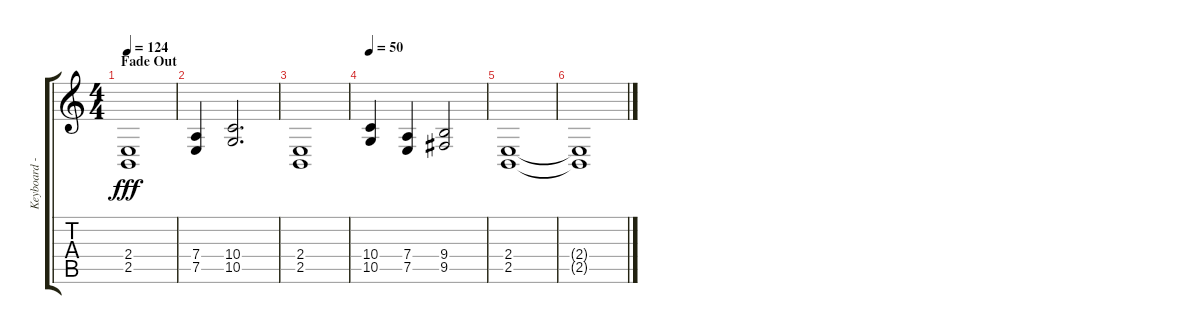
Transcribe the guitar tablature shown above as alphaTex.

\track ("Keyboard - Choir (Ctulhu)" "Keyboard -") {instrument choiraahs}
\staff {score tabs}
\tuning (E4 B3 G3 D3 A2 E2) {hide}
\ts (4 4)
\section ("" "Fade Out")
\tempo 124
\clef g2
\ks c
(2.4 2.5).1{dy fff} |
(7.4 7.5).4 (10.4 10.5).2{d} |
(2.4 2.5).1 |
\tempo 50
(10.4 10.5).4 (7.4 7.5).4 (9.4 9.5).2 |
(2.4 2.5).1 |
(2.4{t} 2.5{t}).1
